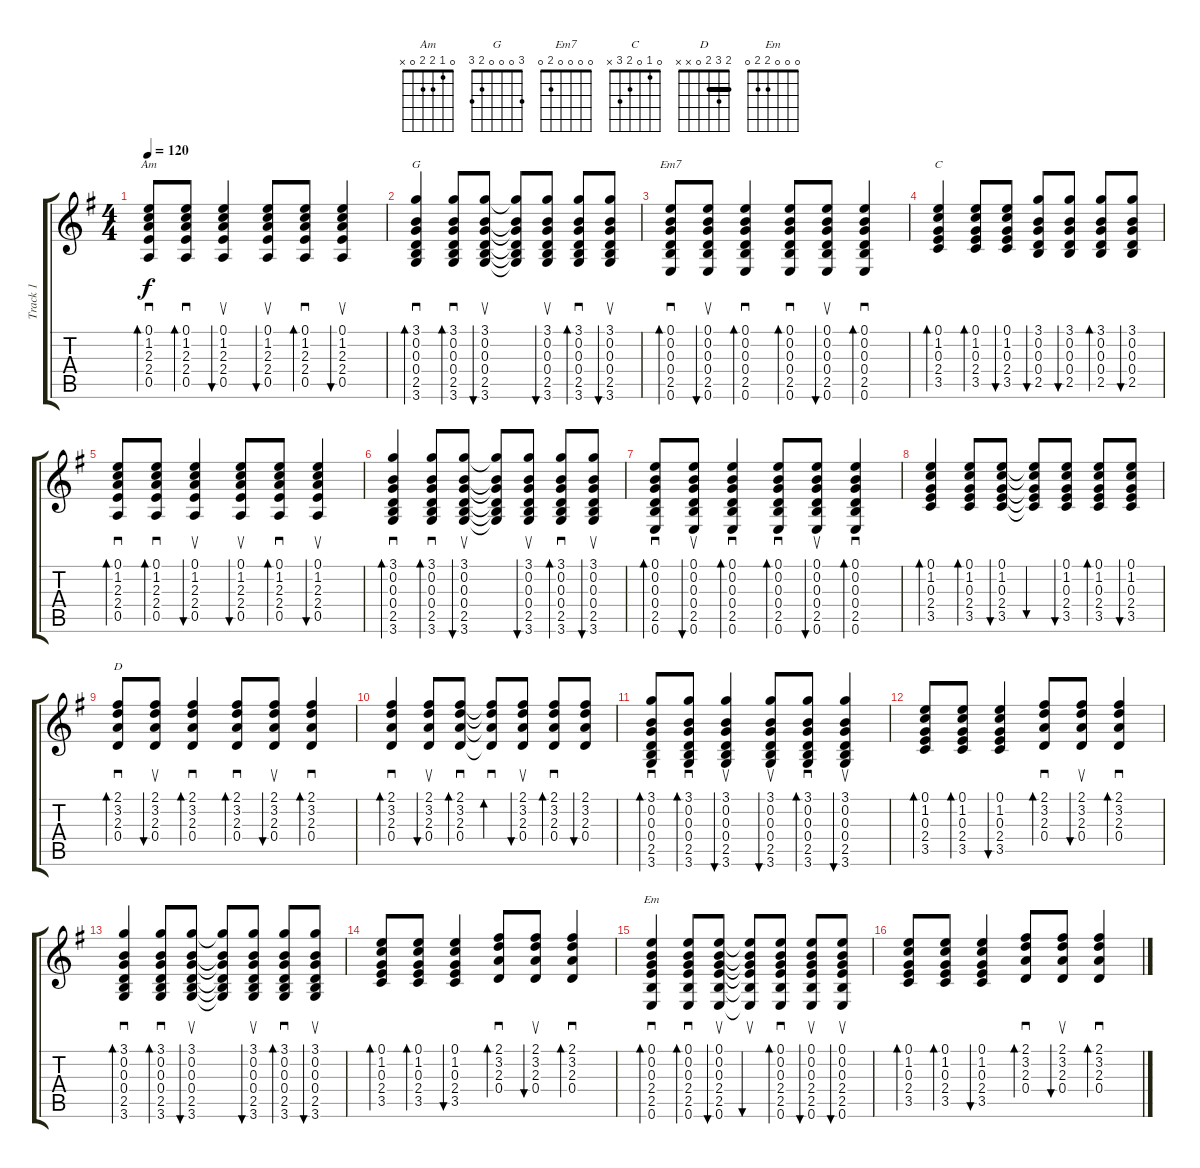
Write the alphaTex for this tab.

\track ("Track 1" "Track 1") {instrument acousticguitarsteel}
\staff {score tabs}
\tuning (E4 B3 G3 D3 A2 E2) {hide}
\chord ("Am" 0 1 2 2 0 x)
\chord ("G" 3 0 0 0 2 3)
\chord ("Em7" 0 0 0 0 2 0)
\chord ("C" 0 1 0 2 3 x)
\chord ("D" 2 3 2 0 x x) {barre 2}
\chord ("Em" 0 0 0 2 2 0)
\ts (4 4)
\tempo 120
\clef g2
\ks g
(0.1 1.2 2.3 2.4 0.5).8{sd bd 60 ch "Am" dy f} (0.1 1.2 2.3 2.4 0.5).8{sd bd 60} (0.1 1.2 2.3 2.4 0.5).4{su bu 60} (0.1 1.2 2.3 2.4 0.5).8{su bu 60} (0.1 1.2 2.3 2.4 0.5).8{sd bd 60} (0.1 1.2 2.3 2.4 0.5).4{su bu 60} |
(3.1 0.2 0.3 0.4 2.5 3.6).4{sd bd 60 ch "G"} (3.1 0.2 0.3 0.4 2.5 3.6).8{sd bd 60} (3.1 0.2 0.3 0.4 2.5 3.6).8{su bu 60} (3.1{t} 0.2{t} 0.3{t} 0.4{t} 2.5{t} 3.6{t}).8 (3.1 0.2 0.3 0.4 2.5 3.6).8{su bu 60} (3.1 0.2 0.3 0.4 2.5 3.6).8{sd bd 60} (3.1 0.2 0.3 0.4 2.5 3.6).8{su bu 60} |
(0.1 0.2 0.3 0.4 2.5 0.6).8{sd bd 60 ch "Em7"} (0.1 0.2 0.3 0.4 2.5 0.6).8{su bu 60} (0.1 0.2 0.3 0.4 2.5 0.6).4{sd bd 60} (0.1 0.2 0.3 0.4 2.5 0.6).8{sd bd 60} (0.1 0.2 0.3 0.4 2.5 0.6).8{su bu 60} (0.1 0.2 0.3 0.4 2.5 0.6).4{sd bd 60} |
(0.1 1.2 0.3 2.4 3.5).4{bd 60 ch "C"} (0.1 1.2 0.3 2.4 3.5).8{bd 60} (0.1 1.2 0.3 2.4 3.5).8{bu 60} (3.1 0.2 0.3 0.4 2.5).8{bu 60} (3.1 0.2 0.3 0.4 2.5).8{bu 60} (3.1 0.2 0.3 0.4 2.5).8{bd 60} (3.1 0.2 0.3 0.4 2.5).8{bu 60} |
(0.1 1.2 2.3 2.4 0.5).8{sd bd 60} (0.1 1.2 2.3 2.4 0.5).8{sd bd 60} (0.1 1.2 2.3 2.4 0.5).4{su bu 60} (0.1 1.2 2.3 2.4 0.5).8{su bu 60} (0.1 1.2 2.3 2.4 0.5).8{sd bd 60} (0.1 1.2 2.3 2.4 0.5).4{su bu 60} |
(3.1 0.2 0.3 0.4 2.5 3.6).4{sd bd 60} (3.1 0.2 0.3 0.4 2.5 3.6).8{sd bd 60} (3.1 0.2 0.3 0.4 2.5 3.6).8{su bu 60} (3.1{t} 0.2{t} 0.3{t} 0.4{t} 2.5{t} 3.6{t}).8 (3.1 0.2 0.3 0.4 2.5 3.6).8{su bu 60} (3.1 0.2 0.3 0.4 2.5 3.6).8{sd bd 60} (3.1 0.2 0.3 0.4 2.5 3.6).8{su bu 60} |
(0.1 0.2 0.3 0.4 2.5 0.6).8{sd bd 60} (0.1 0.2 0.3 0.4 2.5 0.6).8{su bu 60} (0.1 0.2 0.3 0.4 2.5 0.6).4{sd bd 60} (0.1 0.2 0.3 0.4 2.5 0.6).8{sd bd 60} (0.1 0.2 0.3 0.4 2.5 0.6).8{su bu 60} (0.1 0.2 0.3 0.4 2.5 0.6).4{sd bd 60} |
(0.1 1.2 0.3 2.4 3.5).4{bd 60} (0.1 1.2 0.3 2.4 3.5).8{bd 60} (0.1 1.2 0.3 2.4 3.5).8{bu 60} (0.1{t} 1.2{t} 0.3{t} 2.4{t} 3.5{t}).8{bu 60} (0.1 1.2 0.3 2.4 3.5).8{bu 60} (0.1 1.2 0.3 2.4 3.5).8{bd 60} (0.1 1.2 0.3 2.4 3.5).8{bu 60} |
(2.1 3.2 2.3 0.4).8{sd bd 60 ch "D"} (2.1 3.2 2.3 0.4).8{su bu 60} (2.1 3.2 2.3 0.4).4{sd bd 60} (2.1 3.2 2.3 0.4).8{sd bd 60} (2.1 3.2 2.3 0.4).8{su bu 60} (2.1 3.2 2.3 0.4).4{sd bd 60} |
(2.1 3.2 2.3 0.4).4{sd bd 60} (2.1 3.2 2.3 0.4).8{su bu 60} (2.1 3.2 2.3 0.4).8{sd bd 60} (2.1{t} 3.2{t} 2.3{t} 0.4{t}).8{sd bd 60} (2.1 3.2 2.3 0.4).8{su bu 60} (2.1 3.2 2.3 0.4).8{sd bd 60} (2.1 3.2 2.3 0.4).8{bu 60} |
(3.1 0.2 0.3 0.4 2.5 3.6).8{sd bd 60} (3.1 0.2 0.3 0.4 2.5 3.6).8{sd bd 60} (3.1 0.2 0.3 0.4 2.5 3.6).4{su bu 60} (3.1 0.2 0.3 0.4 2.5 3.6).8{su bu 60} (3.1 0.2 0.3 0.4 2.5 3.6).8{sd bd 60} (3.1 0.2 0.3 0.4 2.5 3.6).4{su bu 60} |
(0.1 1.2 0.3 2.4 3.5).8{bd 60} (0.1 1.2 0.3 2.4 3.5).8{bd 60} (0.1 1.2 0.3 2.4 3.5).4{bu 60} (2.1 3.2 2.3 0.4).8{sd bd 60} (2.1 3.2 2.3 0.4).8{su bu 60} (2.1 3.2 2.3 0.4).4{sd bd 60} |
(3.1 0.2 0.3 0.4 2.5 3.6).4{sd bd 60} (3.1 0.2 0.3 0.4 2.5 3.6).8{sd bd 60} (3.1 0.2 0.3 0.4 2.5 3.6).8{su bu 60} (3.1{t} 0.2{t} 0.3{t} 0.4{t} 2.5{t} 3.6{t}).8 (3.1 0.2 0.3 0.4 2.5 3.6).8{su bu 60} (3.1 0.2 0.3 0.4 2.5 3.6).8{sd bd 60} (3.1 0.2 0.3 0.4 2.5 3.6).8{su bu 60} |
(0.1 1.2 0.3 2.4 3.5).8{bd 60} (0.1 1.2 0.3 2.4 3.5).8{bd 60} (0.1 1.2 0.3 2.4 3.5).4{bu 60} (2.1 3.2 2.3 0.4).8{sd bd 60} (2.1 3.2 2.3 0.4).8{su bu 60} (2.1 3.2 2.3 0.4).4{sd bd 60} |
(0.1 0.2 0.3 2.4 2.5 0.6).4{sd bd 60 ch "Em"} (0.1 0.2 0.3 2.4 2.5 0.6).8{sd bd 60} (0.1 0.2 0.3 2.4 2.5 0.6).8{su bu 60} (0.1{t} 0.2{t} 0.3{t} 2.4{t} 2.5{t} 0.6{t}).8{su bu 60} (0.1 0.2 0.3 2.4 2.5 0.6).8{sd bd 60} (0.1 0.2 0.3 2.4 2.5 0.6).8{su bu 60} (0.1 0.2 0.3 2.4 2.5 0.6).8{su bu 60} |
(0.1 1.2 0.3 2.4 3.5).8{bd 60} (0.1 1.2 0.3 2.4 3.5).8{bd 60} (0.1 1.2 0.3 2.4 3.5).4{bu 60} (2.1 3.2 2.3 0.4).8{sd bd 60} (2.1 3.2 2.3 0.4).8{su bu 60} (2.1 3.2 2.3 0.4).4{sd bd 60}
